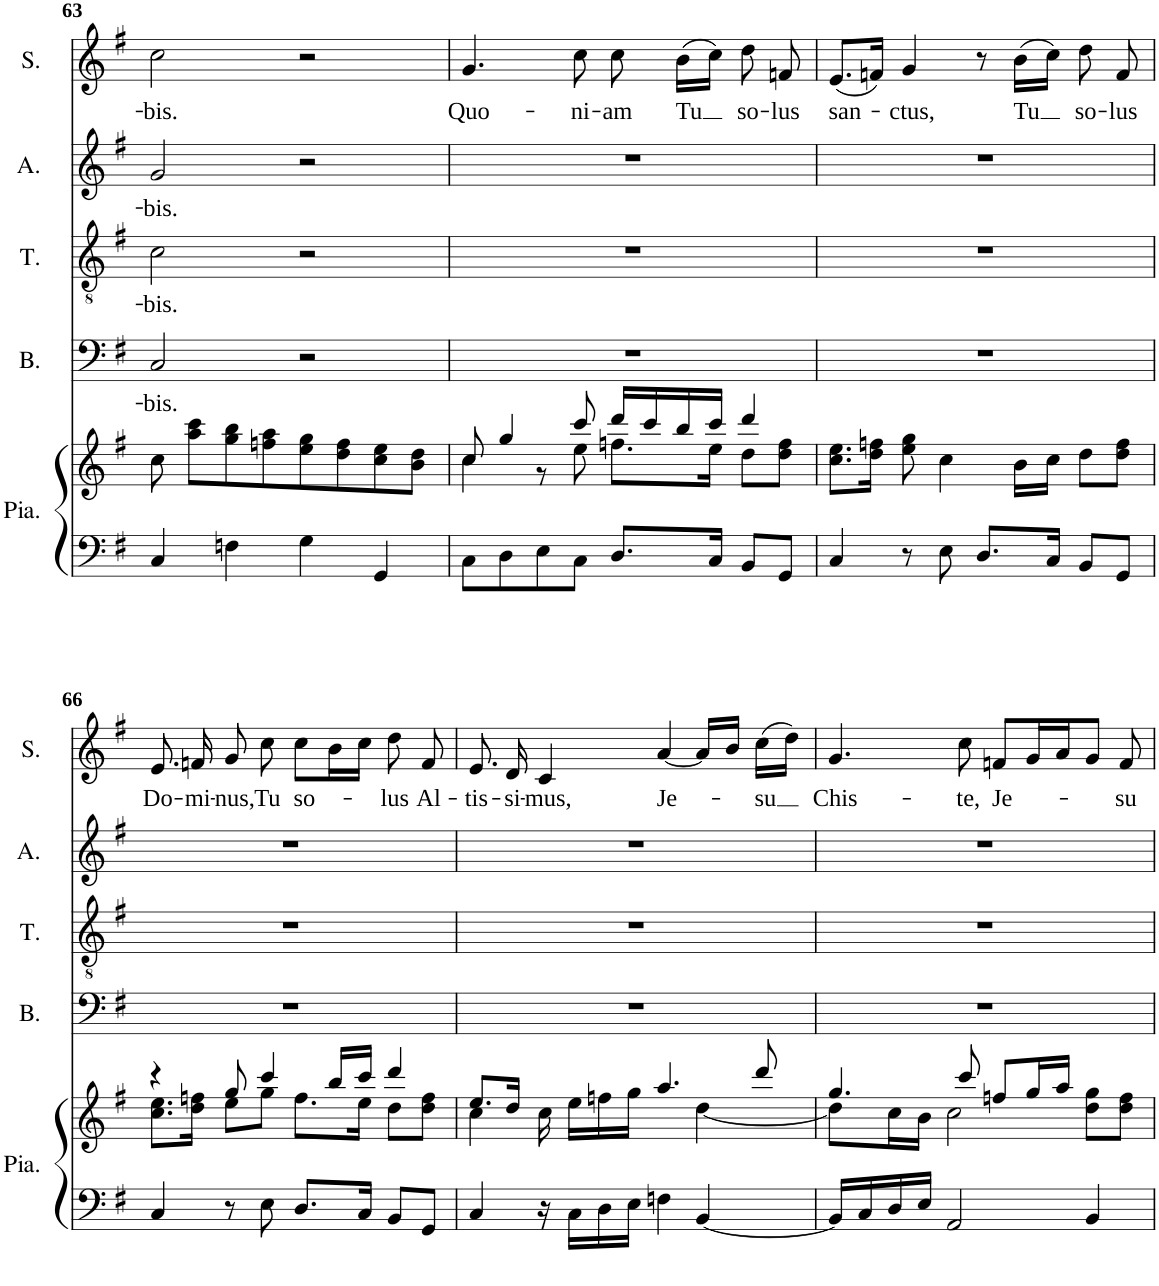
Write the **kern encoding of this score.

**kern	**kern	**kern	**text	**kern	**text	**kern	**text	**kern	**text
*part5	*part5	*part4	*part4	*part3	*part3	*part2	*part2	*part1	*part1
*staff6	*staff5	*staff4	*staff4	*staff3	*staff3	*staff2	*staff2	*staff1	*staff1
*I"Piano	*	*I"Basse	*	*I"Ténor	*	*I"Alto	*	*I"Soprano	*
*I'Pia.	*	*I'B.	*	*I'T.	*	*I'A.	*	*I'S.	*
!!LO:PB:g=z
*clefF4	*clefG2	*clefF4	*	*clefGv2	*	*clefG2	*	*clefG2	*
*k[f#]	*k[f#]	*k[f#]	*	*k[f#]	*	*k[f#]	*	*k[f#]	*
*M4/4	*M4/4	*M4/4	*	*M4/4	*	*M4/4	*	*M4/4	*
=63	=63	=63	=63	=63	=63	=63	=63	=63	=63
!	!	!	!LO:LY:b	!	!LO:LY:b	!	!LO:LY:b	!	!LO:LY:b
4C/	8cc\	2C/	-bis.	2c\	-bis.	2g/	-bis.	2cc\	-bis.
.	8aa\ 8ccc\L	.	.	.	.	.	.	.	.
4Fn\	8gg\ 8bb\	.	.	.	.	.	.	.	.
.	8ffn\ 8aa\	.	.	.	.	.	.	.	.
4G\	8ee\ 8gg\	2r	.	2r	.	2r	.	2r	.
.	8dd\ 8ff\	.	.	.	.	.	.	.	.
4GG/	8cc\ 8ee\	.	.	.	.	.	.	.	.
.	8b\ 8dd\J	.	.	.	.	.	.	.	.
=64	=64	=64	=64	=64	=64	=64	=64	=64	=64
*	*^	*	*	*	*	*	*	*	*
!	!	!	!	!	!	!	!	!	!	!LO:LY:b
8C\L	8cc/	4cc\	1r	.	1r	.	1r	.	4.g/	Quo-
8D\	4gg/	.	.	.	.	.	.	.	.	.
8E\	.	8r	.	.	.	.	.	.	.	.
!	!	!	!	!	!	!	!	!	!	!LO:LY:b
8C\J	8ccc/	8ee\	.	.	.	.	.	.	8cc\	-ni-
!	!	!	!	!	!	!	!	!	!	!LO:LY:b
8.D/L	16ddd/LL	8.ffn\L	.	.	.	.	.	.	8cc\	-am
.	16ccc/	.	.	.	.	.	.	.	.	.
!	!	!	!	!	!	!	!	!	!	!LO:LY:b
.	16bb/	.	.	.	.	.	.	.	(16b\LL	Tu
16C/Jk	16ccc/JJ	16ee\Jk	.	.	.	.	.	.	16cc\JJ)	.
!	!	!	!	!	!	!	!	!	!	!LO:LY:b
8BB/L	4ddd/	8dd\L	.	.	.	.	.	.	8dd\	so-
!	!	!	!	!	!	!	!	!	!	!LO:LY:b
8GG/J	.	8dd\ 8ff\J	.	.	.	.	.	.	8fn/	-lus
=65	=65	=65	=65	=65	=65	=65	=65	=65	=65	=65
!	!	!	!	!	!	!	!	!	!	!LO:LY:b
*	*v	*v	*	*	*	*	*	*	*	*
4C/	8.cc\ 8.ee\L	1r	.	1r	.	1r	.	(8.e/L	san-
.	16dd\ 16ffn\Jk	.	.	.	.	.	.	16fn/Jk)	.
!	!	!	!	!	!	!	!	!	!LO:LY:b
8r	8ee\ 8gg\	.	.	.	.	.	.	4g/	-ctus,
8E\	4cc\	.	.	.	.	.	.	.	.
8.D/L	.	.	.	.	.	.	.	8r	.
!	!	!	!	!	!	!	!	!	!LO:LY:b
.	16b\LL	.	.	.	.	.	.	(16b\LL	Tu
16C/Jk	16cc\JJ	.	.	.	.	.	.	16cc\JJ)	.
!	!	!	!	!	!	!	!	!	!LO:LY:b
8BB/L	8dd\L	.	.	.	.	.	.	8dd\	so-
!	!	!	!	!	!	!	!	!	!LO:LY:b
8GG/J	8dd\ 8ff\J	.	.	.	.	.	.	8f/	-lus
!!LO:LB:g=z
=66	=66	=66	=66	=66	=66	=66	=66	=66	=66
*	*^	*	*	*	*	*	*	*	*
!	!	!	!	!	!	!	!	!	!	!LO:LY:b
4C/	4r	8.cc\ 8.ee\L	1r	.	1r	.	1r	.	8.e/	Do-
!	!	!	!	!	!	!	!	!	!	!LO:LY:b
.	.	16dd\ 16ffn\Jk	.	.	.	.	.	.	16fn/	-mi-
!	!	!	!	!	!	!	!	!	!	!LO:LY:b
8r	8gg/	8ee\L	.	.	.	.	.	.	8g/	-nus,
!	!	!	!	!	!	!	!	!	!	!LO:LY:b
8E\	4ccc/	8gg\J	.	.	.	.	.	.	8cc\	Tu
!	!	!	!	!	!	!	!	!	!	!LO:LY:b
8.D/L	.	8.ff\L	.	.	.	.	.	.	8cc\L	so-
.	16bb/LL	.	.	.	.	.	.	.	16b\L	.
16C/Jk	16ccc/JJ	16ee\Jk	.	.	.	.	.	.	16cc\JJ	.
!	!	!	!	!	!	!	!	!	!	!LO:LY:b
8BB/L	4ddd/	8dd\L	.	.	.	.	.	.	8dd\	-lus
!	!	!	!	!	!	!	!	!	!	!LO:LY:b
8GG/J	.	8dd\ 8ff\J	.	.	.	.	.	.	8f/	Al-
=67	=67	=67	=67	=67	=67	=67	=67	=67	=67	=67
!	!	!	!	!	!	!	!	!	!	!LO:LY:b
4C/	8.ee/L	4cc\	1r	.	1r	.	1r	.	8.e/	-tis-
!	!	!	!	!	!	!	!	!	!	!LO:LY:b
.	16dd/Jk	.	.	.	.	.	.	.	16d/	-si-
!	!	!	!	!	!	!	!	!	!	!LO:LY:b
16r	16cc\	2ryy	.	.	.	.	.	.	4c/	-mus,
16C\LL	16ee\LL	.	.	.	.	.	.	.	.	.
16D\	16ffn\	.	.	.	.	.	.	.	.	.
16E\JJ	16gg\JJ	.	.	.	.	.	.	.	.	.
!	!	!	!	!	!	!	!	!	!	!LO:LY:b
4Fn\	4.aa/	.	.	.	.	.	.	.	[4a/	Je-
[4BB/	.	[4dd\	.	.	.	.	.	.	16a/LL]	.
.	.	.	.	.	.	.	.	.	16b/JJ	.
!	!	!	!	!	!	!	!	!	!	!LO:LY:b
.	8ddd/	.	.	.	.	.	.	.	(16cc\LL	-su
.	.	.	.	.	.	.	.	.	16dd\JJ)	.
=68	=68	=68	=68	=68	=68	=68	=68	=68	=68	=68
!	!	!	!	!	!	!	!	!	!	!LO:LY:b
16BB/LL]	4.gg/	8dd\L]	1r	.	1r	.	1r	.	4.g/	Chis-
16C/	.	.	.	.	.	.	.	.	.	.
16D/	.	16cc\L	.	.	.	.	.	.	.	.
16E/JJ	.	16b\JJ	.	.	.	.	.	.	.	.
2AA/	.	2cc\	.	.	.	.	.	.	.	.
!	!	!	!	!	!	!	!	!	!	!LO:LY:b
.	8ccc/	.	.	.	.	.	.	.	8cc\	-te,
!	!	!	!	!	!	!	!	!	!	!LO:LY:b
.	8ffn/L	.	.	.	.	.	.	.	8fn/L	Je-
.	16gg/L	.	.	.	.	.	.	.	16g/L	.
.	16aa/JJ	.	.	.	.	.	.	.	16a/J	.
4BB/	8dd\ 8gg\L	4ryy	.	.	.	.	.	.	8g/J	.
!	!	!	!	!	!	!	!	!	!	!LO:LY:b
.	8dd\ 8ff\J	.	.	.	.	.	.	.	8f/	-su
*	*v	*v	*	*	*	*	*	*	*	*
=	=	=	=	=	=	=	=	=	=
*-	*-	*-	*-	*-	*-	*-	*-	*-	*-
